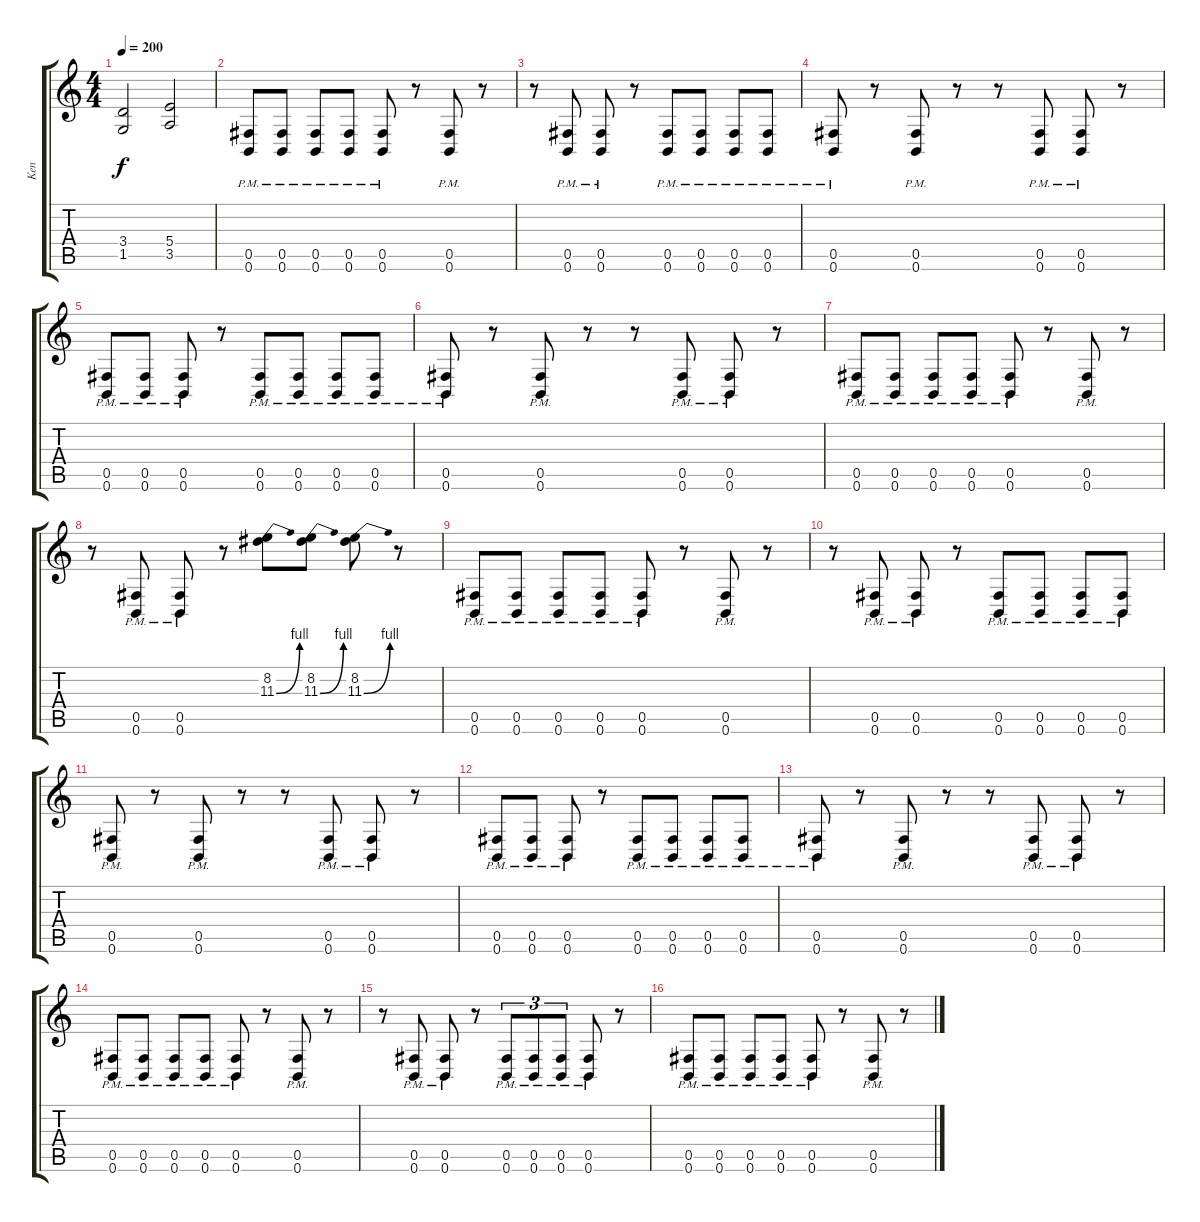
\track ("Ken" "Ken") {instrument distortionguitar}
\staff {score tabs}
\tuning (Db4 Ab3 E3 B2 Gb2 B1) {hide}
\ts (4 4)
\tempo 200
\clef g2
\ks c
(3.4 1.5).2{dy f} (5.4 3.5).2 |
(0.5{pm} 0.6{pm}).8 (0.5{pm} 0.6{pm}).8 (0.5{pm} 0.6{pm}).8 (0.5{pm} 0.6{pm}).8 (0.5{pm} 0.6{pm}).8 r.8 (0.5{pm} 0.6{pm}).8 r.8 |
r.8 (0.5{pm} 0.6{pm}).8 (0.5{pm} 0.6{pm}).8 r.8 (0.5{pm} 0.6{pm}).8 (0.5{pm} 0.6{pm}).8 (0.5{pm} 0.6{pm}).8 (0.5{pm} 0.6{pm}).8 |
(0.5{pm} 0.6{pm}).8 r.8 (0.5{pm} 0.6{pm}).8 r.8 r.8 (0.5{pm} 0.6{pm}).8 (0.5{pm} 0.6{pm}).8 r.8 |
(0.5{pm} 0.6{pm}).8 (0.5{pm} 0.6{pm}).8 (0.5{pm} 0.6{pm}).8 r.8 (0.5{pm} 0.6{pm}).8 (0.5{pm} 0.6{pm}).8 (0.5{pm} 0.6{pm}).8 (0.5{pm} 0.6{pm}).8 |
(0.5{pm} 0.6{pm}).8 r.8 (0.5{pm} 0.6{pm}).8 r.8 r.8 (0.5{pm} 0.6{pm}).8 (0.5{pm} 0.6{pm}).8 r.8 |
(0.5{pm} 0.6{pm}).8 (0.5{pm} 0.6{pm}).8 (0.5{pm} 0.6{pm}).8 (0.5{pm} 0.6{pm}).8 (0.5{pm} 0.6{pm}).8 r.8 (0.5{pm} 0.6{pm}).8 r.8 |
r.8 (0.5{pm} 0.6{pm}).8 (0.5{pm} 0.6{pm}).8 r.8 (8.2 11.3{be (bend 0 0 60 4)}).8 (8.2 11.3{be (bend 0 0 60 4)}).8 (8.2 11.3{be (bend 0 0 60 4)}).8 r.8 |
(0.5{pm} 0.6{pm}).8 (0.5{pm} 0.6{pm}).8 (0.5{pm} 0.6{pm}).8 (0.5{pm} 0.6{pm}).8 (0.5{pm} 0.6{pm}).8 r.8 (0.5{pm} 0.6{pm}).8 r.8 |
r.8 (0.5{pm} 0.6{pm}).8 (0.5{pm} 0.6{pm}).8 r.8 (0.5{pm} 0.6{pm}).8 (0.5{pm} 0.6{pm}).8 (0.5{pm} 0.6{pm}).8 (0.5{pm} 0.6{pm}).8 |
(0.5{pm} 0.6{pm}).8 r.8 (0.5{pm} 0.6{pm}).8 r.8 r.8 (0.5{pm} 0.6{pm}).8 (0.5{pm} 0.6{pm}).8 r.8 |
(0.5{pm} 0.6{pm}).8 (0.5{pm} 0.6{pm}).8 (0.5{pm} 0.6{pm}).8 r.8 (0.5{pm} 0.6{pm}).8 (0.5{pm} 0.6{pm}).8 (0.5{pm} 0.6{pm}).8 (0.5{pm} 0.6{pm}).8 |
(0.5{pm} 0.6{pm}).8 r.8 (0.5{pm} 0.6{pm}).8 r.8 r.8 (0.5{pm} 0.6{pm}).8 (0.5{pm} 0.6{pm}).8 r.8 |
(0.5{pm} 0.6{pm}).8 (0.5{pm} 0.6{pm}).8 (0.5{pm} 0.6{pm}).8 (0.5{pm} 0.6{pm}).8 (0.5{pm} 0.6{pm}).8 r.8 (0.5{pm} 0.6{pm}).8 r.8 |
r.8 (0.5{pm} 0.6{pm}).8 (0.5{pm} 0.6{pm}).8 r.8 (0.5{pm} 0.6{pm}).8{tu (3 2)} (0.5{pm} 0.6{pm}).8{tu (3 2)} (0.5{pm} 0.6{pm}).8{tu (3 2)} (0.5{pm} 0.6{pm}).8 r.8 |
(0.5{pm} 0.6{pm}).8 (0.5{pm} 0.6{pm}).8 (0.5{pm} 0.6{pm}).8 (0.5{pm} 0.6{pm}).8 (0.5{pm} 0.6{pm}).8 r.8 (0.5{pm} 0.6{pm}).8 r.8
